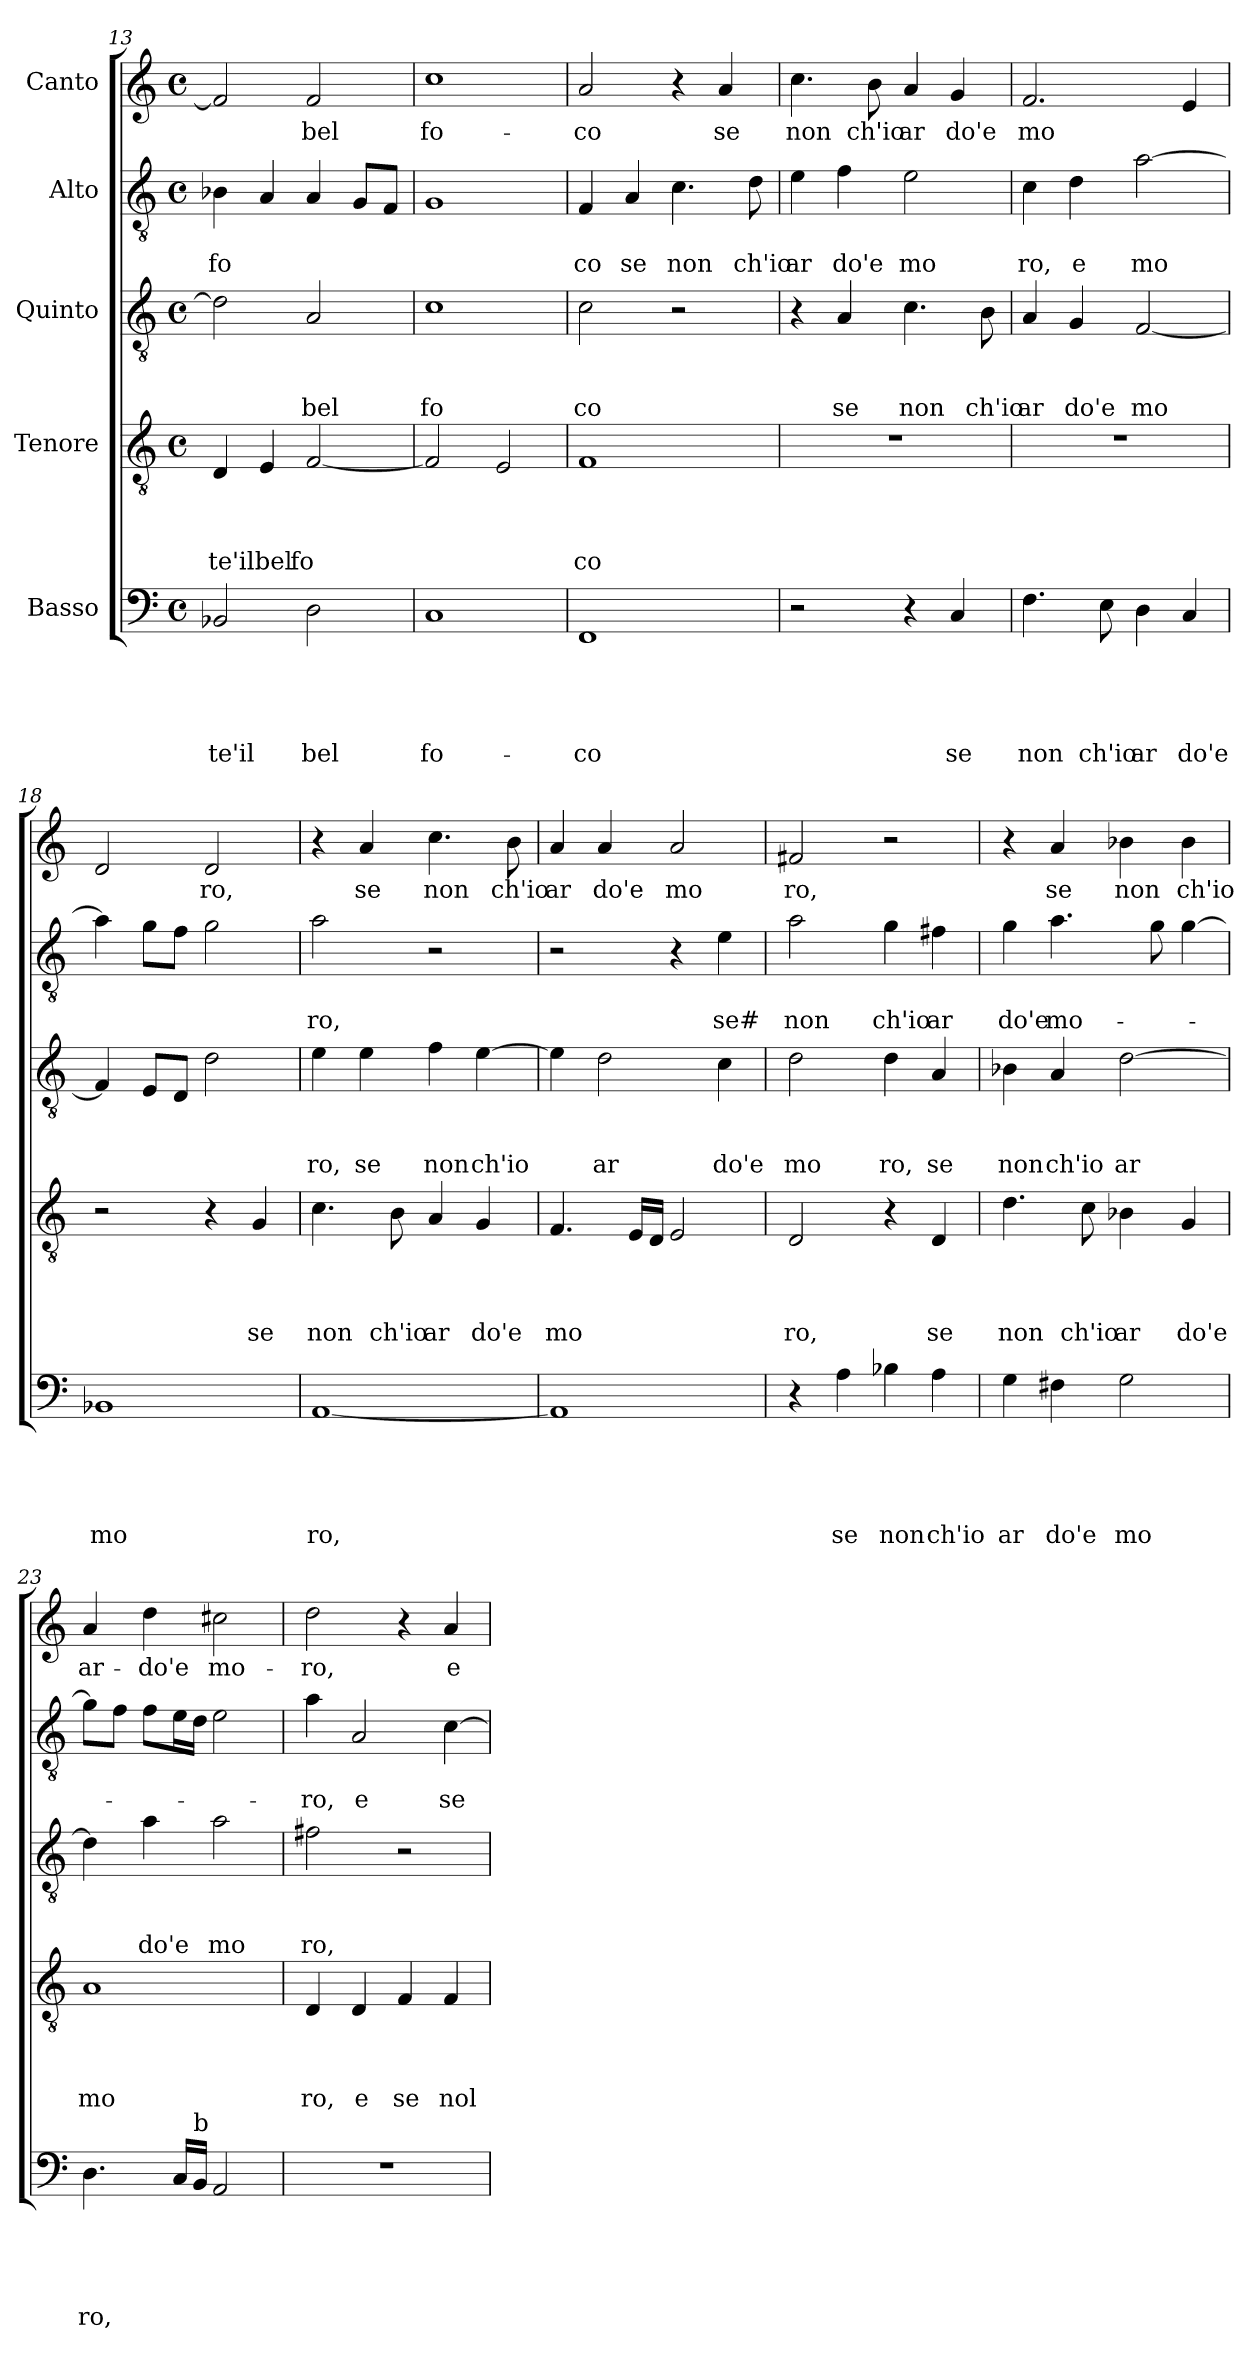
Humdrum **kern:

**kern	**text	**text	**text	**text	**text	**kern	**text	**text	**text	**text	**kern	**text	**text	**text	**kern	**text	**text	**kern	**text
*part5	*part5	*part5	*part5	*part5	*part5	*part4	*part4	*part4	*part4	*part4	*part3	*part3	*part3	*part3	*part2	*part2	*part2	*part1	*part1
*staff5	*staff5	*staff5	*staff5	*staff5	*staff5	*staff4	*staff4	*staff4	*staff4	*staff4	*staff3	*staff3	*staff3	*staff3	*staff2	*staff2	*staff2	*staff1	*staff1
*I"Basso	*	*	*	*	*	*I"Tenore	*	*	*	*	*I"Quinto	*	*	*	*I"Alto	*	*	*I"Canto	*
*clefF4	*	*	*	*	*	*clefGv2	*	*	*	*	*clefGv2	*	*	*	*clefGv2	*	*	*clefG2	*
*k[]	*	*	*	*	*	*k[]	*	*	*	*	*k[]	*	*	*	*k[]	*	*	*k[]	*
*C:	*	*	*	*	*	*C:	*	*	*	*	*C:	*	*	*	*C:	*	*	*C:	*
*M4/4	*	*	*	*	*	*M4/4	*	*	*	*	*M4/4	*	*	*	*M4/4	*	*	*M4/4	*
*met(c)	*	*	*	*	*	*met(c)	*	*	*	*	*met(c)	*	*	*	*met(c)	*	*	*met(c)	*
=13	=13	=13	=13	=13	=13	=13	=13	=13	=13	=13	=13	=13	=13	=13	=13	=13	=13	=13	=13
!	!	!	!	!	!LO:LY:b	!	!	!	!	!LO:LY:b	!	!	!	!	!	!	!LO:LY:b	!	!
2BB-X/	.	.	.	.	-te'il	4D/	.	.	.	te'il	2d\]	.	.	.	4B-X\	.	fo	2f/]	.
!	!	!	!	!	!	!	!	!	!	!LO:LY:b	!	!	!	!	!	!	!	!	!
.	.	.	.	.	.	4E/	.	.	.	bel	.	.	.	.	4A/	.	.	.	.
!	!	!	!	!	!LO:LY:b	!	!	!	!	!LO:LY:b	!	!	!	!LO:LY:b	!	!	!	!	!LO:LY:b
2D\	.	.	.	.	bel	[<2F/	.	.	.	fo	2A/	.	.	bel	4A/	.	.	2f/	bel
.	.	.	.	.	.	.	.	.	.	.	.	.	.	.	8G/L	.	.	.	.
.	.	.	.	.	.	.	.	.	.	.	.	.	.	.	8F/J	.	.	.	.
=14	=14	=14	=14	=14	=14	=14	=14	=14	=14	=14	=14	=14	=14	=14	=14	=14	=14	=14	=14
!	!	!	!	!	!LO:LY:b	!	!	!	!	!	!	!	!	!LO:LY:b	!	!	!	!	!LO:LY:b
1C	.	.	.	.	fo-	2F/]	.	.	.	.	1c	.	.	fo	1G	.	.	1cc	fo-
.	.	.	.	.	.	2E/	.	.	.	.	.	.	.	.	.	.	.	.	.
=15	=15	=15	=15	=15	=15	=15	=15	=15	=15	=15	=15	=15	=15	=15	=15	=15	=15	=15	=15
!	!	!	!	!	!LO:LY:b	!	!	!	!	!LO:LY:b	!	!	!	!LO:LY:b	!	!	!LO:LY:b	!	!LO:LY:b
1FF	.	.	.	.	-co	1F	.	.	.	co	2c\	.	.	co	4F/	.	co	2a/	-co
!	!	!	!	!	!	!	!	!	!	!	!	!	!	!	!	!	!LO:LY:b	!	!
.	.	.	.	.	.	.	.	.	.	.	.	.	.	.	4A/	.	se	.	.
!	!	!	!	!	!	!	!	!	!	!	!	!	!	!	!	!	!LO:LY:b	!	!
.	.	.	.	.	.	.	.	.	.	.	2r	.	.	.	4.c\	.	non	4r	.
!	!	!	!	!	!	!	!	!	!	!	!	!	!	!	!	!	!	!	!LO:LY:b
.	.	.	.	.	.	.	.	.	.	.	.	.	.	.	.	.	.	4a/	se
!	!	!	!	!	!	!	!	!	!	!	!	!	!	!	!	!	!LO:LY:b	!	!
.	.	.	.	.	.	.	.	.	.	.	.	.	.	.	8d\	.	ch'io	.	.
!!LO:LB:g=z
=16	=16	=16	=16	=16	=16	=16	=16	=16	=16	=16	=16	=16	=16	=16	=16	=16	=16	=16	=16
!	!	!	!	!	!	!	!	!	!	!	!	!	!	!	!	!	!LO:LY:b	!	!LO:LY:b
2r	.	.	.	.	.	1r	.	.	.	.	4r	.	.	.	4e\	.	ar	4.cc\	non
!	!	!	!	!	!	!	!	!	!	!	!	!	!	!LO:LY:b	!	!	!LO:LY:b	!	!
.	.	.	.	.	.	.	.	.	.	.	4A/	.	.	se	4f\	.	do'e	.	.
!	!	!	!	!	!	!	!	!	!	!	!	!	!	!	!	!	!	!	!LO:LY:b
.	.	.	.	.	.	.	.	.	.	.	.	.	.	.	.	.	.	8b\	ch'io
!	!	!	!	!	!	!	!	!	!	!	!	!	!	!LO:LY:b	!	!	!LO:LY:b	!	!LO:LY:b
4r	.	.	.	.	.	.	.	.	.	.	4.c\	.	.	non	2e\	.	mo	4a/	ar
!	!	!	!	!	!LO:LY:b	!	!	!	!	!	!	!	!	!	!	!	!	!	!LO:LY:b
4C/	.	.	.	.	se	.	.	.	.	.	.	.	.	.	.	.	.	4g/	do'e
!	!	!	!	!	!	!	!	!	!	!	!	!	!	!LO:LY:b	!	!	!	!	!
.	.	.	.	.	.	.	.	.	.	.	8B\	.	.	ch'io	.	.	.	.	.
=17	=17	=17	=17	=17	=17	=17	=17	=17	=17	=17	=17	=17	=17	=17	=17	=17	=17	=17	=17
!	!	!	!	!	!LO:LY:b	!	!	!	!	!	!	!	!	!LO:LY:b	!	!	!LO:LY:b	!	!LO:LY:b
4.F\	.	.	.	.	non	1r	.	.	.	.	4A/	.	.	ar	4c\	.	ro,	2.f/	mo
!	!	!	!	!	!	!	!	!	!	!	!	!	!	!LO:LY:b	!	!	!LO:LY:b	!	!
.	.	.	.	.	.	.	.	.	.	.	4G/	.	.	do'e	4d\	.	e	.	.
!	!	!	!	!	!LO:LY:b	!	!	!	!	!	!	!	!	!	!	!	!	!	!
8E\	.	.	.	.	ch'io	.	.	.	.	.	.	.	.	.	.	.	.	.	.
!	!	!	!	!	!LO:LY:b	!	!	!	!	!	!	!	!	!LO:LY:b	!	!	!LO:LY:b	!	!
4D\	.	.	.	.	ar	.	.	.	.	.	[<2F/	.	.	mo	[>2a\	.	mo	.	.
!	!	!	!	!	!LO:LY:b	!	!	!	!	!	!	!	!	!	!	!	!	!	!
4C/	.	.	.	.	do'e	.	.	.	.	.	.	.	.	.	.	.	.	4e/	.
=18	=18	=18	=18	=18	=18	=18	=18	=18	=18	=18	=18	=18	=18	=18	=18	=18	=18	=18	=18
!	!	!	!	!	!LO:LY:b	!	!	!	!	!	!	!	!	!	!	!	!	!	!
1BB-X	.	.	.	.	mo	2r	.	.	.	.	4F/]	.	.	.	4a\]	.	.	2d/	.
.	.	.	.	.	.	.	.	.	.	.	8E/L	.	.	.	8g\L	.	.	.	.
.	.	.	.	.	.	.	.	.	.	.	8D/J	.	.	.	8f\J	.	.	.	.
!	!	!	!	!	!	!	!	!	!	!	!	!	!	!	!	!	!	!	!LO:LY:b
.	.	.	.	.	.	4r	.	.	.	.	2d\	.	.	.	2g\	.	.	2d/	ro,
!	!	!	!	!	!	!	!	!	!	!LO:LY:b	!	!	!	!	!	!	!	!	!
.	.	.	.	.	.	4G/	.	.	.	se	.	.	.	.	.	.	.	.	.
=19	=19	=19	=19	=19	=19	=19	=19	=19	=19	=19	=19	=19	=19	=19	=19	=19	=19	=19	=19
!	!	!	!	!	!LO:LY:b	!	!	!	!	!LO:LY:b	!	!	!	!LO:LY:b	!	!	!LO:LY:b	!	!
[<1AA	.	.	.	.	ro,	4.c\	.	.	.	non	4e\	.	.	ro,	2a\	.	ro,	4r	.
!	!	!	!	!	!	!	!	!	!	!	!	!	!	!LO:LY:b	!	!	!	!	!LO:LY:b
.	.	.	.	.	.	.	.	.	.	.	4e\	.	.	se	.	.	.	4a/	se
!	!	!	!	!	!	!	!	!	!	!LO:LY:b	!	!	!	!	!	!	!	!	!
.	.	.	.	.	.	8B\	.	.	.	ch'io	.	.	.	.	.	.	.	.	.
!	!	!	!	!	!	!	!	!	!	!LO:LY:b	!	!	!	!LO:LY:b	!	!	!	!	!LO:LY:b
.	.	.	.	.	.	4A/	.	.	.	ar	4f\	.	.	non	2r	.	.	4.cc\	non
!	!	!	!	!	!	!	!	!	!	!LO:LY:b	!	!	!	!LO:LY:b	!	!	!	!	!
.	.	.	.	.	.	4G/	.	.	.	do'e	[>4e\	.	.	ch'io	.	.	.	.	.
!	!	!	!	!	!	!	!	!	!	!	!	!	!	!	!	!	!	!	!LO:LY:b
.	.	.	.	.	.	.	.	.	.	.	.	.	.	.	.	.	.	8b\	ch'io
=20	=20	=20	=20	=20	=20	=20	=20	=20	=20	=20	=20	=20	=20	=20	=20	=20	=20	=20	=20
!	!	!	!	!	!	!	!	!	!	!LO:LY:b	!	!	!	!	!	!	!	!	!LO:LY:b
1AA]	.	.	.	.	.	4.F/	.	.	.	mo	4e\]	.	.	.	2r	.	.	4a/	ar
!	!	!	!	!	!	!	!	!	!	!	!	!	!	!LO:LY:b	!	!	!	!	!LO:LY:b
.	.	.	.	.	.	.	.	.	.	.	2d\	.	.	ar	.	.	.	4a/	do'e
.	.	.	.	.	.	16E/LL	.	.	.	.	.	.	.	.	.	.	.	.	.
.	.	.	.	.	.	16D/JJ	.	.	.	.	.	.	.	.	.	.	.	.	.
!	!	!	!	!	!	!	!	!	!	!	!	!	!	!	!	!	!	!	!LO:LY:b
.	.	.	.	.	.	2E/	.	.	.	.	.	.	.	.	4r	.	.	2a/	mo
!	!	!	!	!	!	!	!	!	!	!	!	!	!	!LO:LY:b	!	!	!LO:LY:b	!	!
.	.	.	.	.	.	.	.	.	.	.	4c\	.	.	do'e	4e\	.	se#	.	.
=21	=21	=21	=21	=21	=21	=21	=21	=21	=21	=21	=21	=21	=21	=21	=21	=21	=21	=21	=21
!	!	!	!	!	!	!	!	!	!	!LO:LY:b	!	!	!	!LO:LY:b	!	!	!LO:LY:b	!	!LO:LY:b
4r	.	.	.	.	.	2D/	.	.	.	ro,	2d\	.	.	mo	2a\	.	non	2f#X/	ro,
!	!	!	!	!	!LO:LY:b	!	!	!	!	!	!	!	!	!	!	!	!	!	!
4A\	.	.	.	.	se	.	.	.	.	.	.	.	.	.	.	.	.	.	.
!	!	!	!	!	!LO:LY:b	!	!	!	!	!	!	!	!	!LO:LY:b	!	!	!LO:LY:b	!	!
4B-X\	.	.	.	.	non	4r	.	.	.	.	4d\	.	.	ro,	4g\	.	ch'io	2r	.
!	!	!	!	!	!LO:LY:b	!	!	!	!	!LO:LY:b	!	!	!	!LO:LY:b	!	!	!LO:LY:b	!	!
4A\	.	.	.	.	ch'io	4D/	.	.	.	se	4A/	.	.	se	4f#X\	.	ar	.	.
!!LO:PB:g=z
=22	=22	=22	=22	=22	=22	=22	=22	=22	=22	=22	=22	=22	=22	=22	=22	=22	=22	=22	=22
!	!	!	!	!	!LO:LY:b	!	!	!	!	!LO:LY:b	!	!	!	!LO:LY:b	!	!	!LO:LY:b	!	!
4G\	.	.	.	.	ar	4.d\	.	.	.	non	4B-X\	.	.	non	4g\	.	do'e	4r	.
!	!	!	!	!	!LO:LY:b	!	!	!	!	!	!	!	!	!LO:LY:b	!	!	!LO:LY:b	!	!LO:LY:b
4F#X\	.	.	.	.	do'e	.	.	.	.	.	4A/	.	.	ch'io	4.a\	.	mo-	4a/	se
!	!	!	!	!	!	!	!	!	!	!LO:LY:b	!	!	!	!	!	!	!	!	!
.	.	.	.	.	.	8c\	.	.	.	ch'io	.	.	.	.	.	.	.	.	.
!	!	!	!	!	!LO:LY:b	!	!	!	!	!LO:LY:b	!	!	!	!LO:LY:b	!	!	!	!	!LO:LY:b
2G\	.	.	.	.	mo	4B-X\	.	.	.	ar	[>2d\	.	.	ar	.	.	.	4b-X\	non
.	.	.	.	.	.	.	.	.	.	.	.	.	.	.	8g\	.	.	.	.
!	!	!	!	!	!	!	!	!	!	!LO:LY:b	!	!	!	!	!	!	!	!	!LO:LY:b
.	.	.	.	.	.	4G/	.	.	.	do'e	.	.	.	.	[>4g\	.	.	4b-\	ch'io
=23	=23	=23	=23	=23	=23	=23	=23	=23	=23	=23	=23	=23	=23	=23	=23	=23	=23	=23	=23
!	!	!	!	!	!LO:LY:b	!	!	!	!	!LO:LY:b	!	!	!	!	!	!	!	!	!LO:LY:b
4.D\	.	.	.	.	ro,	1A	.	.	.	mo	4d\]	.	.	.	8g\L]	.	.	4a/	ar-
.	.	.	.	.	.	.	.	.	.	.	.	.	.	.	8f\J	.	.	.	.
!	!	!	!	!	!	!	!	!	!	!	!	!	!	!LO:LY:b	!	!	!	!	!LO:LY:b
.	.	.	.	.	.	.	.	.	.	.	4a\	.	.	do'e	8f\L	.	.	4dd\	-do'e
16C/LL	.	.	.	.	.	.	.	.	.	.	.	.	.	.	16e\L	.	.	.	.
!LO:TX:a:t=b	!	!	!	!	!	!	!	!	!	!	!	!	!	!	!	!	!	!	!
16BB/JJ	.	.	.	.	.	.	.	.	.	.	.	.	.	.	16d\JJ	.	.	.	.
!	!	!	!	!	!	!	!	!	!	!	!	!	!	!LO:LY:b	!	!	!	!	!LO:LY:b
2AA/	.	.	.	.	.	.	.	.	.	.	2a\	.	.	mo	2e\	.	.	2cc#X\	mo-
=24	=24	=24	=24	=24	=24	=24	=24	=24	=24	=24	=24	=24	=24	=24	=24	=24	=24	=24	=24
!	!	!	!	!	!	!	!	!	!	!LO:LY:b	!	!	!	!LO:LY:b	!	!	!LO:LY:b	!	!LO:LY:b
1r	.	.	.	.	.	4D/	.	.	.	ro,	2f#X\	.	.	ro,	4a\	.	-ro,	2dd\	-ro,
!	!	!	!	!	!	!	!	!	!	!LO:LY:b	!	!	!	!	!	!	!LO:LY:b	!	!
.	.	.	.	.	.	4D/	.	.	.	e	.	.	.	.	2A/	.	e	.	.
!	!	!	!	!	!	!	!	!	!	!LO:LY:b	!	!	!	!	!	!	!	!	!
.	.	.	.	.	.	4F/	.	.	.	se	2r	.	.	.	.	.	.	4r	.
!	!	!	!	!	!	!	!	!	!	!LO:LY:b	!	!	!	!	!	!	!LO:LY:b	!	!LO:LY:b
.	.	.	.	.	.	4F/	.	.	.	nol	.	.	.	.	[>4c\	.	se	4a/	e
=	=	=	=	=	=	=	=	=	=	=	=	=	=	=	=	=	=	=	=
*-	*-	*-	*-	*-	*-	*-	*-	*-	*-	*-	*-	*-	*-	*-	*-	*-	*-	*-	*-
